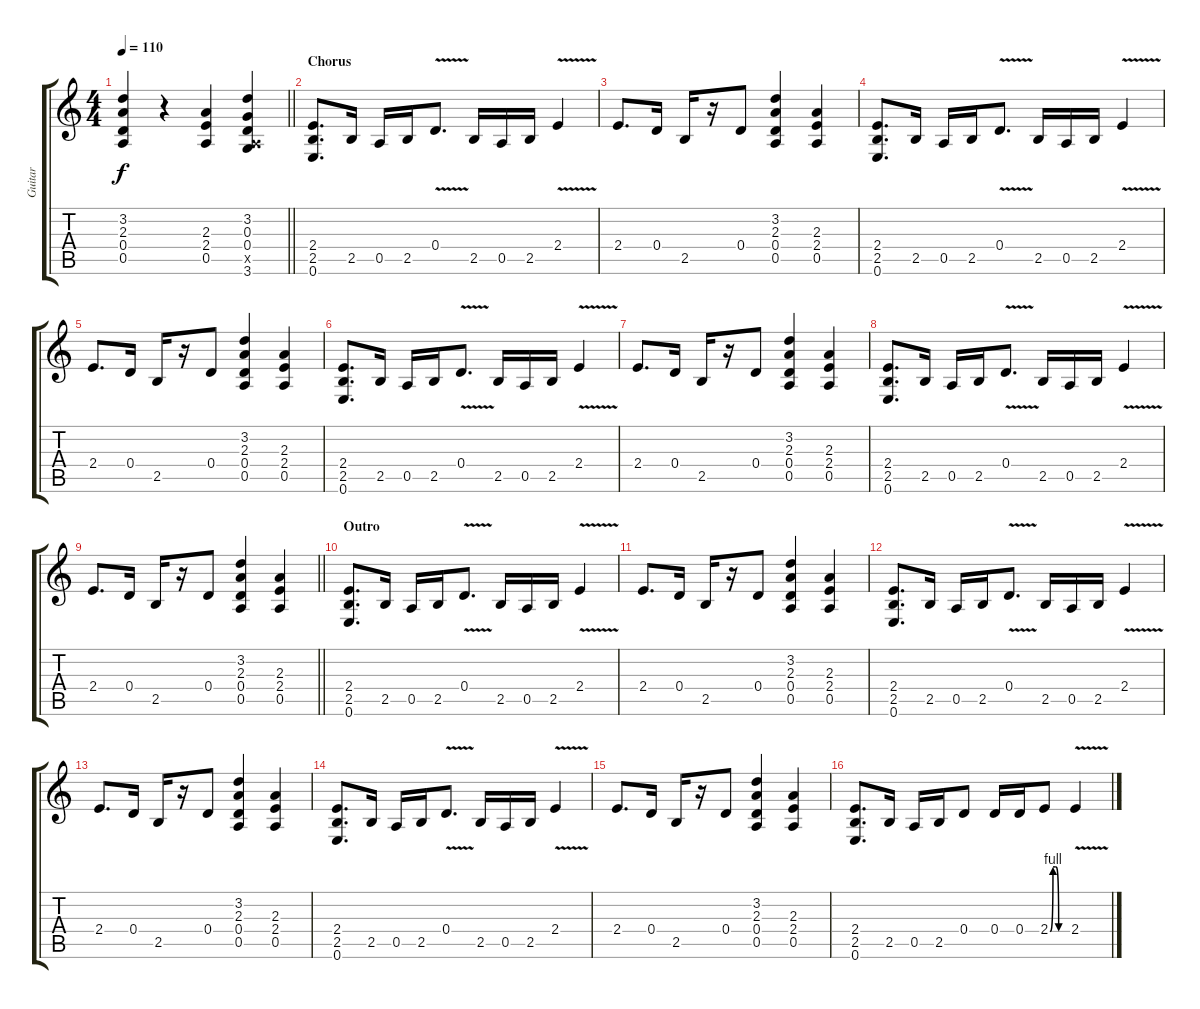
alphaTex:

\track ("Guitar" "Guitar") {instrument distortionguitar}
\staff {score tabs}
\tuning (E4 B3 G3 D3 A2 E2) {hide}
\ts (4 4)
\tempo 110
\clef g2
\barLineRight lightlight
\ks c
(3.2 2.3 0.4 0.5).4{dy f volume 11} r.4 (2.3 2.4 0.5).4 (3.2 0.3 0.4 0.5{x} 3.6).4 |
\section ("" "Chorus")
(2.4 2.5 0.6).8{d} 2.5.16 0.5.16 2.5.16 0.4{v}.8{d} 2.5.16 0.5.16 2.5.16 2.4{v}.4 |
2.4.8{d} 0.4.16 2.5.16 r.16 0.4.8 (3.2 2.3 0.4 0.5).4 (2.3 2.4 0.5).4 |
(2.4 2.5 0.6).8{d} 2.5.16 0.5.16 2.5.16 0.4{v}.8{d} 2.5.16 0.5.16 2.5.16 2.4{v}.4 |
2.4.8{d} 0.4.16 2.5.16 r.16 0.4.8 (3.2 2.3 0.4 0.5).4 (2.3 2.4 0.5).4 |
(2.4 2.5 0.6).8{d} 2.5.16 0.5.16 2.5.16 0.4{v}.8{d} 2.5.16 0.5.16 2.5.16 2.4{v}.4 |
2.4.8{d} 0.4.16 2.5.16 r.16 0.4.8 (3.2 2.3 0.4 0.5).4 (2.3 2.4 0.5).4 |
(2.4 2.5 0.6).8{d} 2.5.16 0.5.16 2.5.16 0.4{v}.8{d} 2.5.16 0.5.16 2.5.16 2.4{v}.4 |
\barLineRight lightlight
2.4.8{d} 0.4.16 2.5.16 r.16 0.4.8 (3.2 2.3 0.4 0.5).4 (2.3 2.4 0.5).4 |
\section ("" "Outro")
(2.4 2.5 0.6).8{d} 2.5.16 0.5.16 2.5.16 0.4{v}.8{d} 2.5.16 0.5.16 2.5.16 2.4{v}.4 |
2.4.8{d} 0.4.16 2.5.16 r.16 0.4.8 (3.2 2.3 0.4 0.5).4 (2.3 2.4 0.5).4 |
(2.4 2.5 0.6).8{d} 2.5.16 0.5.16 2.5.16 0.4{v}.8{d} 2.5.16 0.5.16 2.5.16 2.4{v}.4 |
2.4.8{d} 0.4.16 2.5.16 r.16 0.4.8 (3.2 2.3 0.4 0.5).4 (2.3 2.4 0.5).4 |
(2.4 2.5 0.6).8{d} 2.5.16 0.5.16 2.5.16 0.4{v}.8{d} 2.5.16 0.5.16 2.5.16 2.4{v}.4 |
2.4.8{d} 0.4.16 2.5.16 r.16 0.4.8 (3.2 2.3 0.4 0.5).4 (2.3 2.4 0.5).4 |
(2.4 2.5 0.6).8{d} 2.5.16 0.5.16 2.5.16 0.4.8 0.4.16 0.4.16 2.4{be (custom 0 0 10 4 20 4 30 0 60 0)}.8 2.4{v}.4
